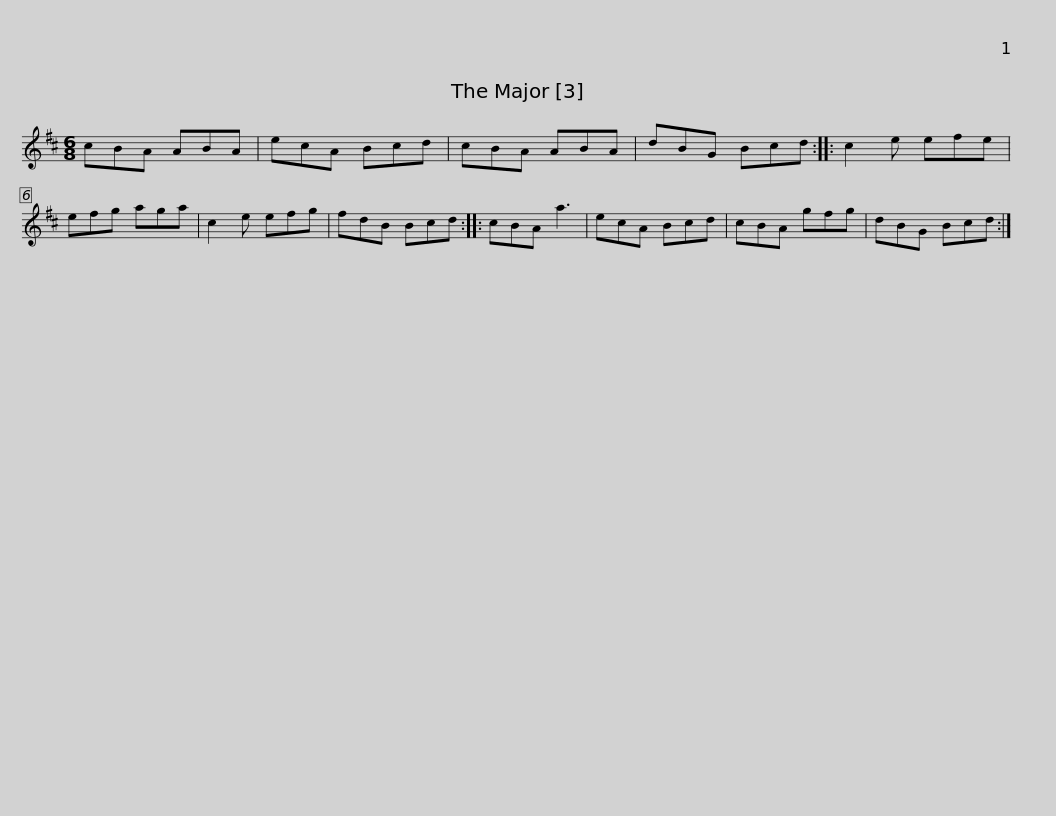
X:1
L:1/8
M:6/8
I:linebreak $
K:D
V:1 treble
V:1
 cBA ABA | ecA Bcd | cBA ABA | dBG Bcd :: c2 e efe | %5
 efg aga | c2 e efg |$ fdB Bcd :: cBA a3 | ecA Bcd | %10
 cBA gfg | dBG Bcd :| %12
